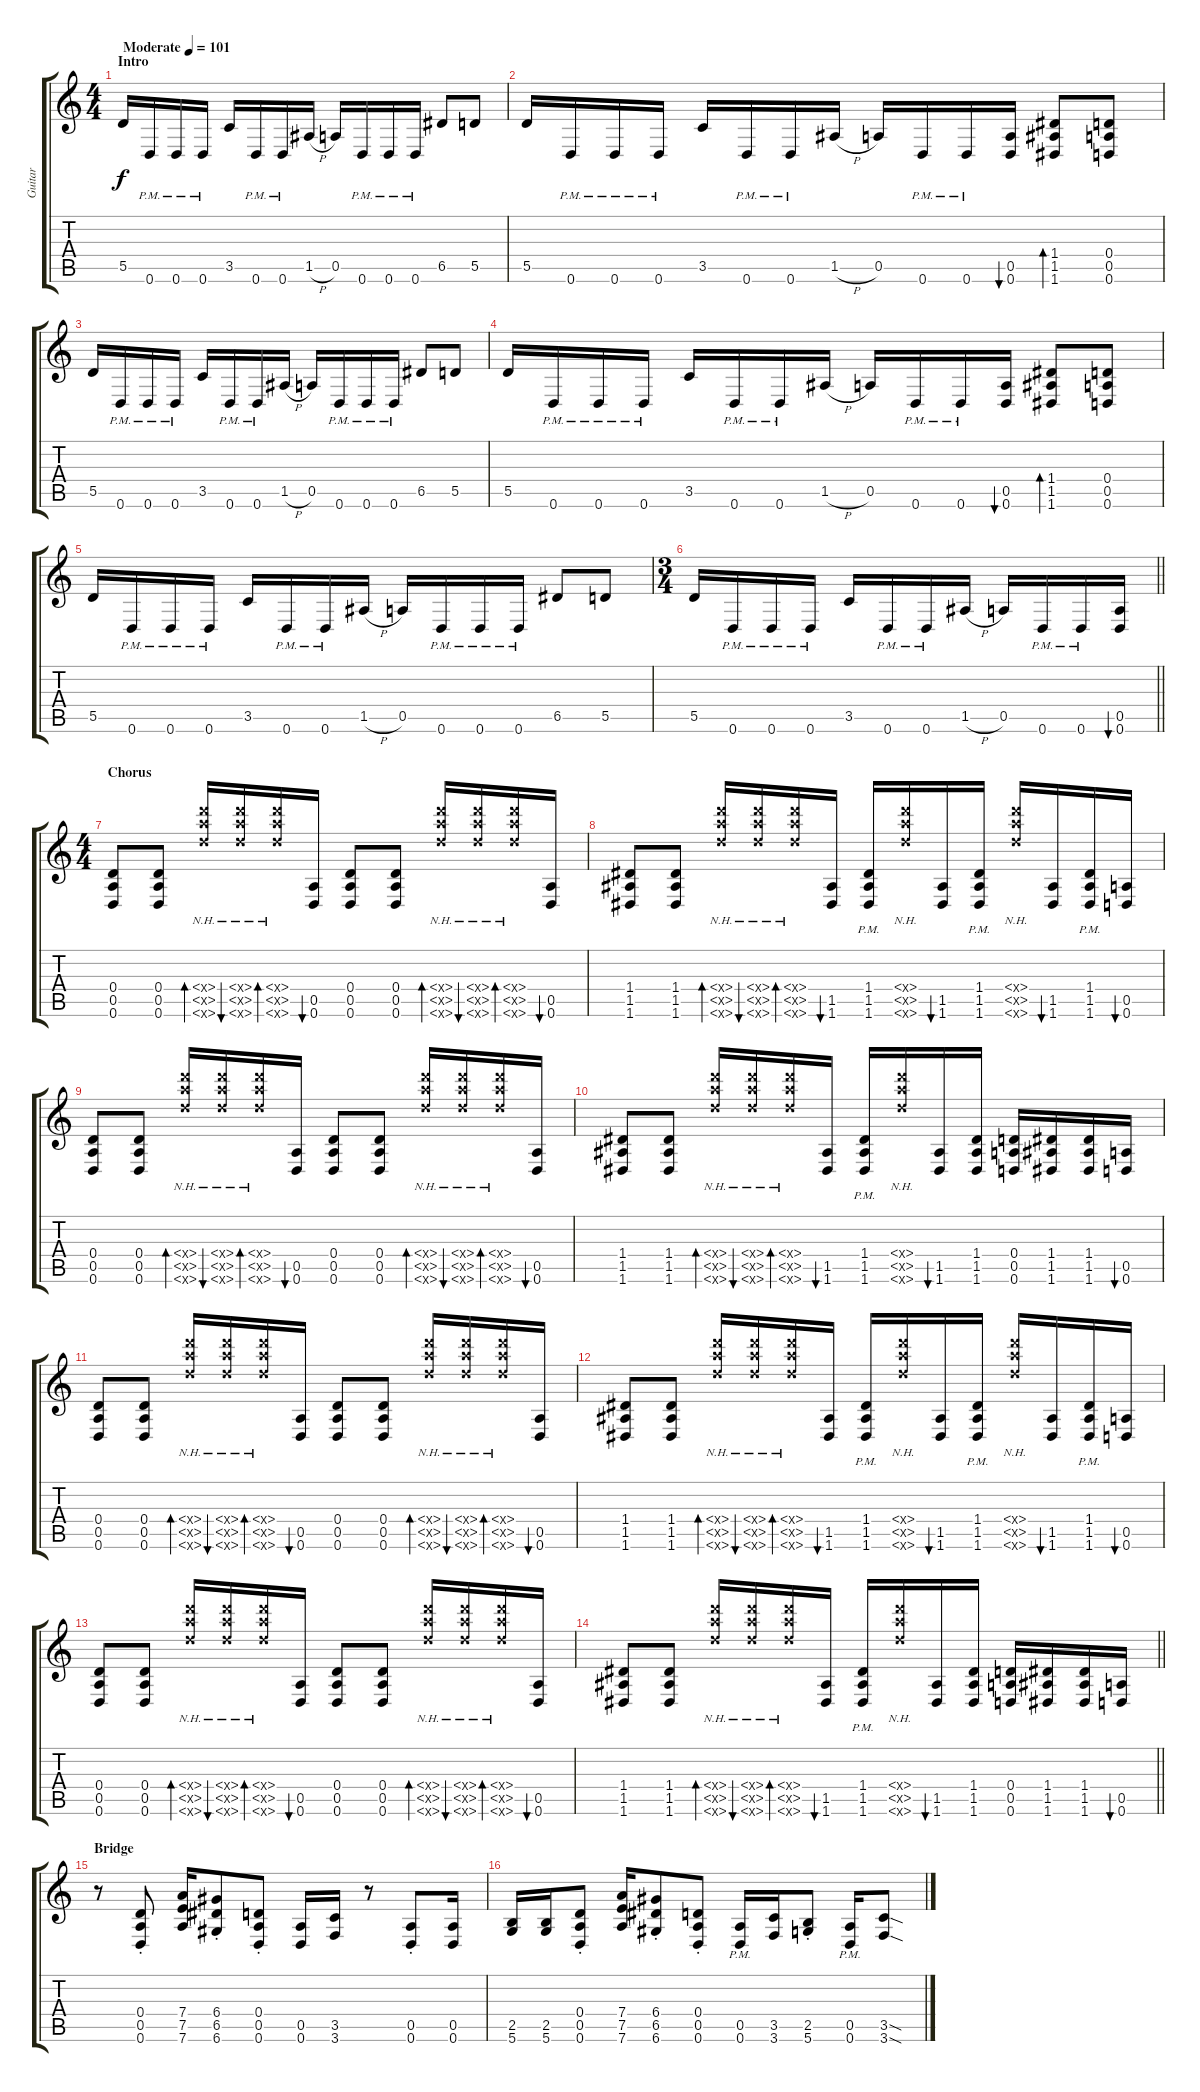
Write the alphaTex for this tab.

\track ("Guitar" "Guitar") {instrument distortionguitar}
\staff {score tabs}
\tuning (E4 B3 G3 D3 A2 D2) {hide}
\ts (4 4)
\section ("" "Intro")
\tempo (101 "Moderate")
\clef g2
\ks c
5.5.16{dy f instrument distortionguitar} 0.6{pm}.16 0.6{pm}.16 0.6{pm}.16 3.5.16 0.6{pm}.16 0.6{pm}.16 1.5{h}.16 0.5.16 0.6{pm}.16 0.6{pm}.16 0.6{pm}.16 6.5.8 5.5.8 |
5.5.16 0.6{pm}.16 0.6{pm}.16 0.6{pm}.16 3.5.16 0.6{pm}.16 0.6{pm}.16 1.5{h}.16 0.5.16 0.6{pm}.16 0.6{pm}.16 (0.5 0.6).16{bu 60} (1.4 1.5 1.6).8{bd 240} (0.4 0.5 0.6).8 |
5.5.16 0.6{pm}.16 0.6{pm}.16 0.6{pm}.16 3.5.16 0.6{pm}.16 0.6{pm}.16 1.5{h}.16 0.5.16 0.6{pm}.16 0.6{pm}.16 0.6{pm}.16 6.5.8 5.5.8 |
5.5.16 0.6{pm}.16 0.6{pm}.16 0.6{pm}.16 3.5.16 0.6{pm}.16 0.6{pm}.16 1.5{h}.16 0.5.16 0.6{pm}.16 0.6{pm}.16 (0.5 0.6).16{bu 60} (1.4 1.5 1.6).8{bd 240} (0.4 0.5 0.6).8 |
5.5.16 0.6{pm}.16 0.6{pm}.16 0.6{pm}.16 3.5.16 0.6{pm}.16 0.6{pm}.16 1.5{h}.16 0.5.16 0.6{pm}.16 0.6{pm}.16 0.6{pm}.16 6.5.8 5.5.8 |
\ts (3 4)
\barLineRight lightlight
5.5.16 0.6{pm}.16 0.6{pm}.16 0.6{pm}.16 3.5.16 0.6{pm}.16 0.6{pm}.16 1.5{h}.16 0.5.16 0.6{pm}.16 0.6{pm}.16 (0.5 0.6).16{bu 120} |
\ts (4 4)
\section ("" "Chorus")
(0.4 0.5 0.6).8 (0.4 0.5 0.6).8 (5.4{nh x} 5.5{nh x} 5.6{nh x}).16{bd 120} (5.4{nh x} 5.5{nh x} 5.6{nh x}).16{bu 120} (5.4{nh x} 5.5{nh x} 5.6{nh x}).16{bd 120} (0.5 0.6).16{bu 120} (0.4 0.5 0.6).8 (0.4 0.5 0.6).8 (5.4{nh x} 5.5{nh x} 5.6{nh x}).16{bd 120} (5.4{nh x} 5.5{nh x} 5.6{nh x}).16{bu 120} (5.4{nh x} 5.5{nh x} 5.6{nh x}).16{bd 120} (0.5 0.6).16{bu 120} |
(1.4 1.5 1.6).8 (1.4 1.5 1.6).8 (5.4{nh x} 5.5{nh x} 5.6{nh x}).16{bd 120} (5.4{nh x} 5.5{nh x} 5.6{nh x}).16{bu 120} (5.4{nh x} 5.5{nh x} 5.6{nh x}).16{bd 120} (1.5 1.6).16{bu 120} (1.4{pm} 1.5{pm} 1.6{pm}).16 (5.4{nh x} 5.5{nh x} 5.6{nh x}).16 (1.5 1.6).16{bu 120} (1.4{pm} 1.5{pm} 1.6{pm}).16 (5.4{nh x} 5.5{nh x} 5.6{nh x}).16 (1.5 1.6).16{bu 120} (1.4{pm} 1.5{pm} 1.6{pm}).16 (0.5 0.6).16{bu 120} |
(0.4 0.5 0.6).8 (0.4 0.5 0.6).8 (5.4{nh x} 5.5{nh x} 5.6{nh x}).16{bd 120} (5.4{nh x} 5.5{nh x} 5.6{nh x}).16{bu 120} (5.4{nh x} 5.5{nh x} 5.6{nh x}).16{bd 120} (0.5 0.6).16{bu 120} (0.4 0.5 0.6).8 (0.4 0.5 0.6).8 (5.4{nh x} 5.5{nh x} 5.6{nh x}).16{bd 120} (5.4{nh x} 5.5{nh x} 5.6{nh x}).16{bu 120} (5.4{nh x} 5.5{nh x} 5.6{nh x}).16{bd 120} (0.5 0.6).16{bu 120} |
(1.4 1.5 1.6).8 (1.4 1.5 1.6).8 (5.4{nh x} 5.5{nh x} 5.6{nh x}).16{bd 120} (5.4{nh x} 5.5{nh x} 5.6{nh x}).16{bu 120} (5.4{nh x} 5.5{nh x} 5.6{nh x}).16{bd 120} (1.5 1.6).16{bu 120} (1.4{pm} 1.5{pm} 1.6{pm}).16 (5.4{nh x} 5.5{nh x} 5.6{nh x}).16 (1.5 1.6).16{bu 120} (1.4 1.5 1.6).16 (0.4 0.5 0.6).16 (1.4 1.5 1.6).16 (1.4 1.5 1.6).16 (0.5 0.6).16{bu 120} |
(0.4 0.5 0.6).8 (0.4 0.5 0.6).8 (5.4{nh x} 5.5{nh x} 5.6{nh x}).16{bd 120} (5.4{nh x} 5.5{nh x} 5.6{nh x}).16{bu 120} (5.4{nh x} 5.5{nh x} 5.6{nh x}).16{bd 120} (0.5 0.6).16{bu 120} (0.4 0.5 0.6).8 (0.4 0.5 0.6).8 (5.4{nh x} 5.5{nh x} 5.6{nh x}).16{bd 120} (5.4{nh x} 5.5{nh x} 5.6{nh x}).16{bu 120} (5.4{nh x} 5.5{nh x} 5.6{nh x}).16{bd 120} (0.5 0.6).16{bu 120} |
(1.4 1.5 1.6).8 (1.4 1.5 1.6).8 (5.4{nh x} 5.5{nh x} 5.6{nh x}).16{bd 120} (5.4{nh x} 5.5{nh x} 5.6{nh x}).16{bu 120} (5.4{nh x} 5.5{nh x} 5.6{nh x}).16{bd 120} (1.5 1.6).16{bu 120} (1.4{pm} 1.5{pm} 1.6{pm}).16 (5.4{nh x} 5.5{nh x} 5.6{nh x}).16 (1.5 1.6).16{bu 120} (1.4{pm} 1.5{pm} 1.6{pm}).16 (5.4{nh x} 5.5{nh x} 5.6{nh x}).16 (1.5 1.6).16{bu 120} (1.4{pm} 1.5{pm} 1.6{pm}).16 (0.5 0.6).16{bu 120} |
(0.4 0.5 0.6).8 (0.4 0.5 0.6).8 (5.4{nh x} 5.5{nh x} 5.6{nh x}).16{bd 120} (5.4{nh x} 5.5{nh x} 5.6{nh x}).16{bu 120} (5.4{nh x} 5.5{nh x} 5.6{nh x}).16{bd 120} (0.5 0.6).16{bu 120} (0.4 0.5 0.6).8 (0.4 0.5 0.6).8 (5.4{nh x} 5.5{nh x} 5.6{nh x}).16{bd 120} (5.4{nh x} 5.5{nh x} 5.6{nh x}).16{bu 120} (5.4{nh x} 5.5{nh x} 5.6{nh x}).16{bd 120} (0.5 0.6).16{bu 120} |
\barLineRight lightlight
(1.4 1.5 1.6).8 (1.4 1.5 1.6).8 (5.4{nh x} 5.5{nh x} 5.6{nh x}).16{bd 120} (5.4{nh x} 5.5{nh x} 5.6{nh x}).16{bu 120} (5.4{nh x} 5.5{nh x} 5.6{nh x}).16{bd 120} (1.5 1.6).16{bu 120} (1.4{pm} 1.5{pm} 1.6{pm}).16 (5.4{nh x} 5.5{nh x} 5.6{nh x}).16 (1.5 1.6).16{bu 120} (1.4 1.5 1.6).16 (0.4 0.5 0.6).16 (1.4 1.5 1.6).16 (1.4 1.5 1.6).16 (0.5 0.6).16{bu 120} |
\section ("" "Bridge")
r.8 (0.4{st} 0.5{st} 0.6{st}).8 (7.4 7.5 7.6).16 (6.4{st} 6.5{st} 6.6{st}).8 (0.4{st} 0.5{st} 0.6{st}).8 (0.5 0.6).16 (3.5 3.6).16 r.8 (0.5{st} 0.6{st}).8 (0.5 0.6).16 |
(2.5 5.6).16 (2.5 5.6).16 (0.4{st} 0.5{st} 0.6{st}).8 (7.4 7.5 7.6).16 (6.4{st} 6.5{st} 6.6{st}).8 (0.4{st} 0.5{st} 0.6{st}).8 (0.5 0.6{pm}).16 (3.5 3.6).16 (2.5{st} 5.6{st}).8 (0.5 0.6{pm}).16 (3.5{sod} 3.6{sod}).8
